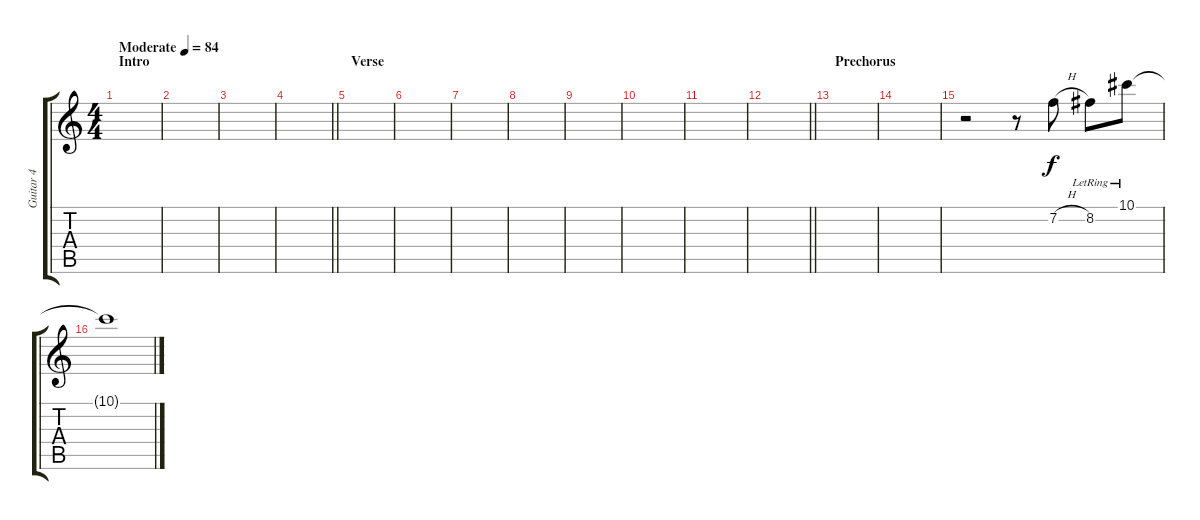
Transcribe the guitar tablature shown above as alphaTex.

\track ("Guitar 4" "Guitar 4") {instrument distortionguitar}
\staff {score tabs}
\tuning (Eb4 Bb3 Gb3 Db3 Ab2 Eb2) {hide}
\ts (4 4)
\section ("" "Intro")
\tempo (84 "Moderate")
\clef g2
\ks c
|
|
|
\barLineRight lightlight
|
\section ("" "Verse")
|
|
|
|
|
|
|
\barLineRight lightlight
|
\section ("" "Prechorus")
|
|
r.2 r.8 7.2{h}.8 8.2{lr}.8 10.1{lr}.8 |
10.1{t}.1
